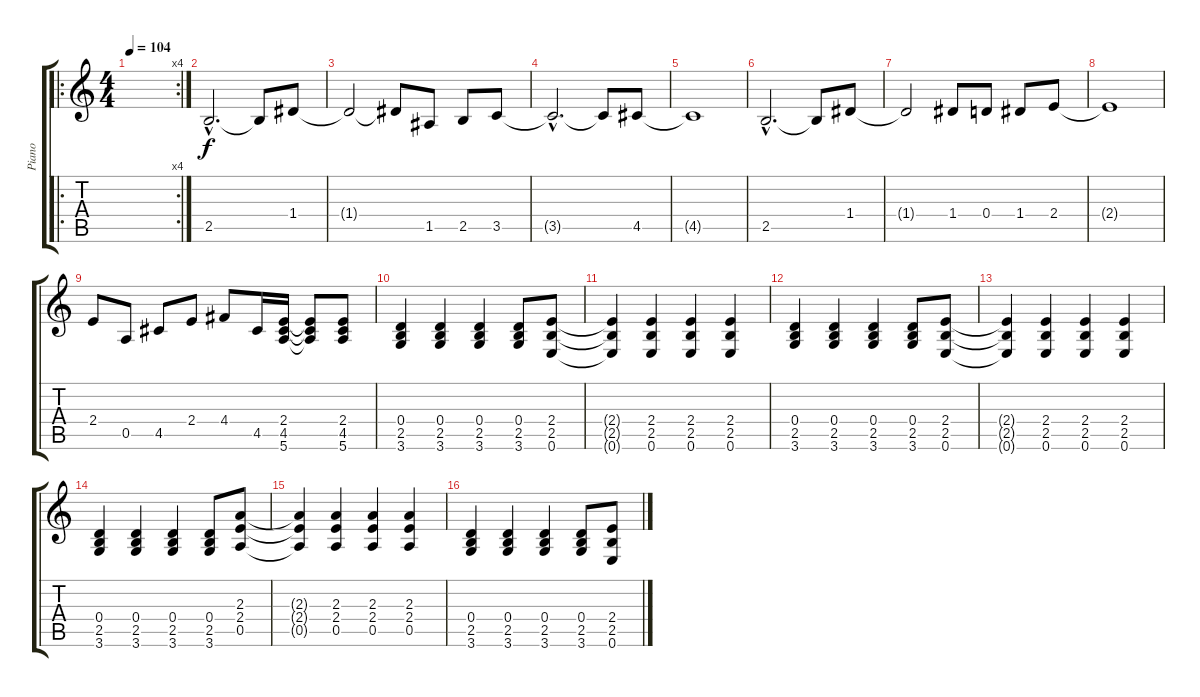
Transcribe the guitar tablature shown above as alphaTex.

\track ("Piano" "Piano") {instrument acousticguitarnylon}
\staff {score tabs}
\tuning (E4 B3 G3 D3 A2 E2) {hide}
\ro
\rc 4
\ts (4 4)
\tempo 104
\clef g2
\ks c
|
2.5{hac}.2{d} 2.5{t}.8 1.4.8 |
1.4{t}.2 1.4{t}.8 1.5.8 2.5.8 3.5.8 |
3.5{hac t}.2{d} 3.5{t}.8 4.5.8 |
4.5{t}.1 |
2.5{hac}.2{d} 2.5{t}.8 1.4.8 |
1.4{t}.2 1.4.8 0.4.8 1.4.8 2.4.8 |
2.4{t}.1 |
2.4.8 0.5.8 4.5.8 2.4.8 4.4.8 4.5.16 (2.4 4.5 5.6).16 (2.4{t} 4.5{t} 5.6{t}).8 (2.4 4.5 5.6).8 |
(0.4 2.5 3.6).4 (0.4 2.5 3.6).4 (0.4 2.5 3.6).4 (0.4 2.5 3.6).8 (2.4 2.5 0.6).8 |
(2.4{t} 2.5{t} 0.6{t}).4 (2.4 2.5 0.6).4 (2.4 2.5 0.6).4 (2.4 2.5 0.6).4 |
(0.4 2.5 3.6).4 (0.4 2.5 3.6).4 (0.4 2.5 3.6).4 (0.4 2.5 3.6).8 (2.4 2.5 0.6).8 |
(2.4{t} 2.5{t} 0.6{t}).4 (2.4 2.5 0.6).4 (2.4 2.5 0.6).4 (2.4 2.5 0.6).4 |
(0.4 2.5 3.6).4 (0.4 2.5 3.6).4 (0.4 2.5 3.6).4 (0.4 2.5 3.6).8 (2.3 2.4 0.5).8 |
(2.3{t} 2.4{t} 0.5{t}).4 (2.3 2.4 0.5).4 (2.3 2.4 0.5).4 (2.3 2.4 0.5).4 |
(0.4 2.5 3.6).4 (0.4 2.5 3.6).4 (0.4 2.5 3.6).4 (0.4 2.5 3.6).8 (2.4 2.5 0.6).8
